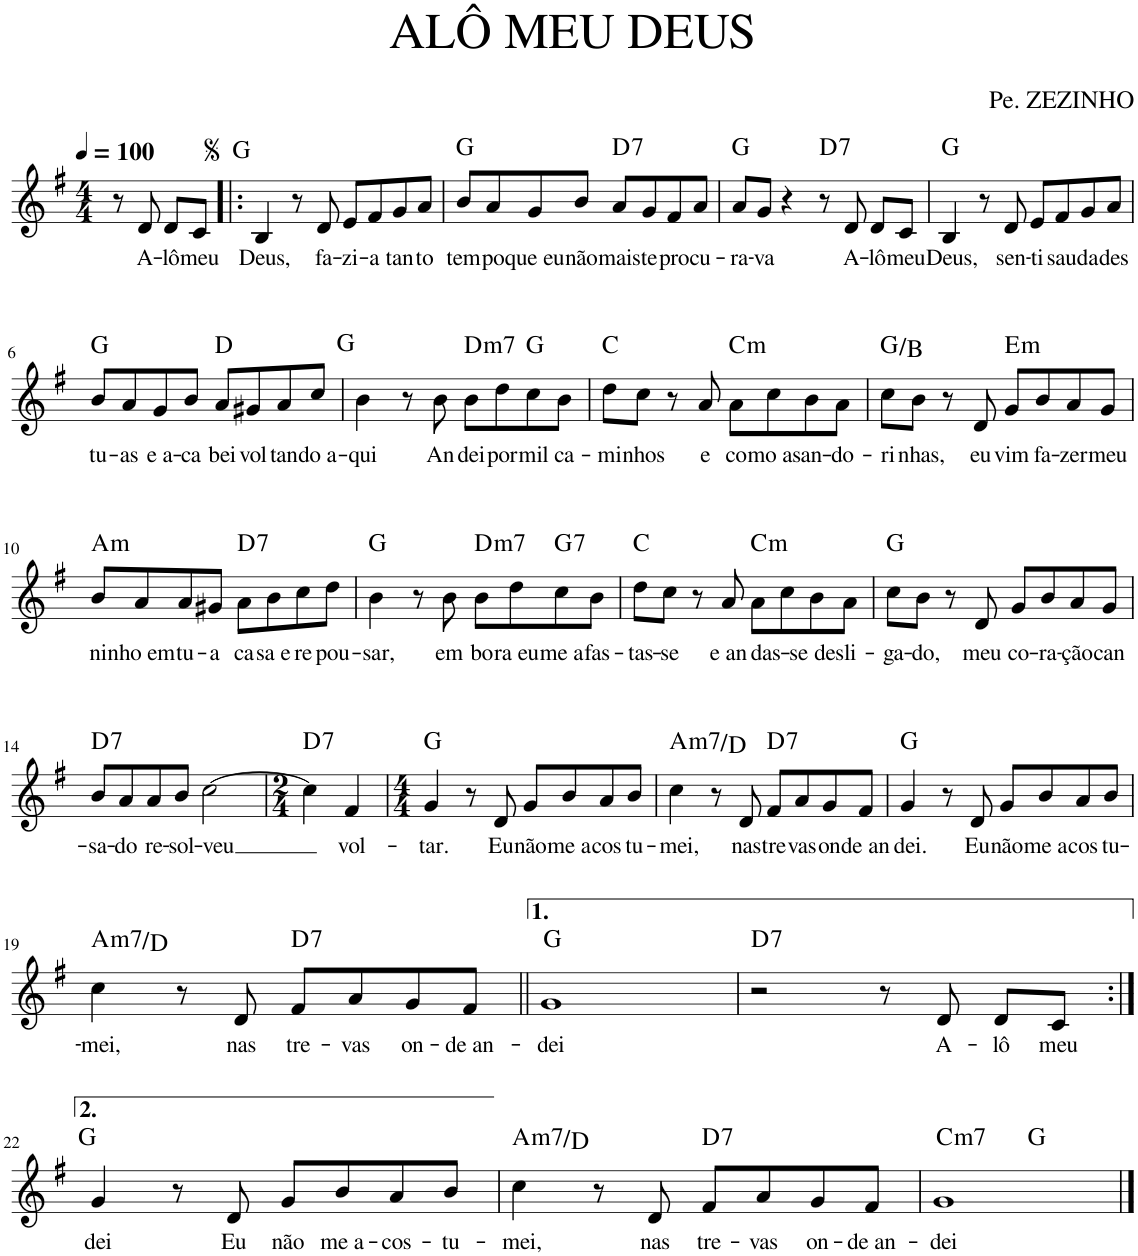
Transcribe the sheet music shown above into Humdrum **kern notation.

**kern	**text	**harte
*part1	*part1	*part1
*staff1	*staff1	*
*I"Voz	*	*
*clefG2	*	*
*k[f#]	*	*
*M4/4	*	*
=1	=1	=1
8r	.	.
!	!LO:LY:b	!
8d/	A-	.
!	!LO:LY:b	!
8d/L	-lô	.
!	!LO:LY:b	!
8c/J	meu	.
=2!|:	=2!|:	=2!|:
!	!LO:LY:b	!
4B/	Deus,	G:maj
8r	.	.
!	!LO:LY:b	!
8d/	fa-	.
!	!LO:LY:b	!
8e/L	-zi-	.
!	!LO:LY:b	!
8f#/	a	.
!	!LO:LY:b	!
8g/	tan-	.
!	!LO:LY:b	!
8a/J	-to	.
=3	=3	=3
!	!LO:LY:b	!
8b/L	tem-	G:maj
!	!LO:LY:b	!
8a/	-po	.
!	!LO:LY:b	!
8g/	que eu	.
!	!LO:LY:b	!
8b/J	não	.
!	!LO:LY:b	!LO:H:kt=7
8a/L	mais	D:7
!	!LO:LY:b	!
8g/	te	.
!	!LO:LY:b	!
8f#/	pro-	.
!	!LO:LY:b	!
8a/J	-cu-	.
=4	=4	=4
!	!LO:LY:b	!
8a/L	-ra-	G:maj
!	!LO:LY:b	!
8g/J	-va	.
4r	.	.
!	!	!LO:H:kt=7
8r	.	D:7
!	!LO:LY:b	!
8d/	A-	.
!	!LO:LY:b	!
8d/L	-lô	.
!	!LO:LY:b	!
8c/J	meu	.
=5	=5	=5
!	!LO:LY:b	!
4B/	Deus,	G:maj
8r	.	.
!	!LO:LY:b	!
8d/	sen-	.
!	!LO:LY:b	!
8e/L	-ti	.
!	!LO:LY:b	!
8f#/	sau-	.
!	!LO:LY:b	!
8g/	-da-	.
!	!LO:LY:b	!
8a/J	-des	.
!!LO:LB:g=z
=6	=6	=6
!	!LO:LY:b	!
8b/L	tu-	G:maj
!	!LO:LY:b	!
8a/	-as	.
!	!LO:LY:b	!
8g/	e a-	.
!	!LO:LY:b	!
8b/J	-ca	.
!	!LO:LY:b	!
8a/L	bei	D:maj
!	!LO:LY:b	!
8g#X/	vol-	.
!	!LO:LY:b	!
8a/	-tan-	.
!	!LO:LY:b	!
8cc/J	-do a-	.
=7	=7	=7
!	!LO:LY:b	!
4b\	-qui	G:maj
8r	.	.
!	!LO:LY:b	!
8b\	An-	.
!	!LO:LY:b	!LO:H:kt=m7
8b\L	-dei	D:min7
!	!LO:LY:b	!
8dd\	por	.
!	!LO:LY:b	!
8cc\	mil	G:maj
!	!LO:LY:b	!
8b\J	ca-	.
=8	=8	=8
!	!LO:LY:b	!
8dd\L	-mi-	C:maj
!	!LO:LY:b	!
8cc\J	-nhos	.
8r	.	.
!	!LO:LY:b	!
8a/	e	.
!	!LO:LY:b	!LO:H:kt=m
8a\L	co-	C:min
!	!LO:LY:b	!
8cc\	-mo as	.
!	!LO:LY:b	!
8b\	an-	.
!	!LO:LY:b	!
8a\J	-do-	.
=9	=9	=9
!	!LO:LY:b	!
8cc\L	-ri-	G:maj/3
!	!LO:LY:b	!
8b\J	-nhas,	.
8r	.	.
!	!LO:LY:b	!
8d/	eu	.
!	!LO:LY:b	!LO:H:kt=m
8g/L	vim	E:min
!	!LO:LY:b	!
8b/	fa-	.
!	!LO:LY:b	!
8a/	-zer	.
!	!LO:LY:b	!
8g/J	meu	.
!!LO:LB:g=z
=10	=10	=10
!	!LO:LY:b	!LO:H:kt=m
8b/L	ni-	A:min
!	!LO:LY:b	!
8a/	-nho em	.
!	!LO:LY:b	!
8a/	tu-	.
!	!LO:LY:b	!
8g#X/J	-a	.
!	!LO:LY:b	!LO:H:kt=7
8a\L	ca-	D:7
!	!LO:LY:b	!
8b\	-sa e	.
!	!LO:LY:b	!
8cc\	re-	.
!	!LO:LY:b	!
8dd\J	-pou-	.
=11	=11	=11
!	!LO:LY:b	!
4b\	-sar,	G:maj
8r	.	.
!	!LO:LY:b	!
8b\	em-	.
!	!LO:LY:b	!LO:H:kt=m7
8b\L	-bo-	D:min7
!	!LO:LY:b	!
8dd\	-ra eu	.
!	!LO:LY:b	!LO:H:kt=7
8cc\	me a-	G:7
!	!LO:LY:b	!
8b\J	-fas-	.
=12	=12	=12
!	!LO:LY:b	!
8dd\L	-tas-	C:maj
!	!LO:LY:b	!
8cc\J	-se	.
8r	.	.
!	!LO:LY:b	!
8a/	e an-	.
!	!LO:LY:b	!LO:H:kt=m
8a\L	-das-	C:min
8cc\	.	.
!	!LO:LY:b	!
8b\	se des-	.
!	!LO:LY:b	!
8a\J	-li-	.
=13	=13	=13
!	!LO:LY:b	!
8cc\L	-ga-	G:maj
!	!LO:LY:b	!
8b\J	-do,	.
8r	.	.
!	!LO:LY:b	!
8d/	meu	.
!	!LO:LY:b	!
8g/L	co-	.
!	!LO:LY:b	!
8b/	-ra-	.
!	!LO:LY:b	!
8a/	-ção	.
!	!LO:LY:b	!
8g/J	can-	.
!!LO:LB:g=z
=14	=14	=14
!	!LO:LY:b	!LO:H:kt=7
8b/L	-sa-	D:7
!	!LO:LY:b	!
8a/	-do	.
!	!LO:LY:b	!
8a/	re-	.
!	!LO:LY:b	!
8b/J	-sol-	.
!	!LO:LY:b	!
[2cc\	-veu	.
=15	=15	=15
*M2/4	*	*
!	!	!LO:H:kt=7
4cc\]	.	D:7
!	!LO:LY:b	!
4f#/	vol-	.
=16	=16	=16
*M4/4	*	*
!	!LO:LY:b	!
4g/	-tar.	G:maj
8r	.	.
!	!LO:LY:b	!
8d/	Eu	.
!	!LO:LY:b	!
8g/L	não	.
!	!LO:LY:b	!
8b/	me a-	.
!	!LO:LY:b	!
8a/	-cos-	.
!	!LO:LY:b	!
8b/J	-tu-	.
=17	=17	=17
!	!LO:LY:b	!LO:H:kt=m7
4cc\	-mei,	A:min7/4
8r	.	.
!	!LO:LY:b	!
8d/	nas	.
!	!LO:LY:b	!LO:H:kt=7
8f#/L	tre-	D:7
!	!LO:LY:b	!
8a/	-vas	.
!	!LO:LY:b	!
8g/	on-	.
!	!LO:LY:b	!
8f#/J	-de an-	.
=18	=18	=18
!	!LO:LY:b	!
4g/	-dei.	G:maj
8r	.	.
!	!LO:LY:b	!
8d/	Eu	.
!	!LO:LY:b	!
8g/L	não	.
!	!LO:LY:b	!
8b/	me a-	.
!	!LO:LY:b	!
8a/	-cos-	.
!	!LO:LY:b	!
8b/J	-tu-	.
!!LO:LB:g=z
=19	=19	=19
!	!LO:LY:b	!LO:H:kt=m7
4cc\	-mei,	A:min7/4
8r	.	.
!	!LO:LY:b	!
8d/	nas	.
!	!LO:LY:b	!LO:H:kt=7
8f#/L	tre-	D:7
!	!LO:LY:b	!
8a/	-vas	.
!	!LO:LY:b	!
8g/	on-	.
!	!LO:LY:b	!
8f#/J	-de an-	.
=20||	=20||	=20||
!	!LO:LY:b	!
1g	-dei	G:maj
=21	=21	=21
!	!	!LO:H:kt=7
2r	.	D:7
8r	.	.
!	!LO:LY:b	!
8d/	A-	.
!	!LO:LY:b	!
8d/L	-lô	.
!	!LO:LY:b	!
8c/J	meu	.
!!LO:LB:g=z
=22:|!	=22:|!	=22:|!
!	!LO:LY:b	!
4g/	dei	G:maj
8r	.	.
!	!LO:LY:b	!
8d/	Eu	.
!	!LO:LY:b	!
8g/L	não	.
!	!LO:LY:b	!
8b/	me a-	.
!	!LO:LY:b	!
8a/	-cos-	.
!	!LO:LY:b	!
8b/J	-tu-	.
=23	=23	=23
!	!LO:LY:b	!LO:H:kt=m7
4cc\	-mei,	A:min7/4
8r	.	.
!	!LO:LY:b	!
8d/	nas	.
!	!LO:LY:b	!LO:H:kt=7
8f#/L	tre-	D:7
!	!LO:LY:b	!
8a/	-vas	.
!	!LO:LY:b	!
8g/	on-	.
!	!LO:LY:b	!
8f#/J	-de an-	.
=24	=24	=24
!	!LO:LY:b	!LO:H:kt=m7
*^	*	*
1g	2ryy	-dei	C:min7
.	2ryy	.	G:maj
*v	*v	*	*
==	==	==
*-	*-	*-
